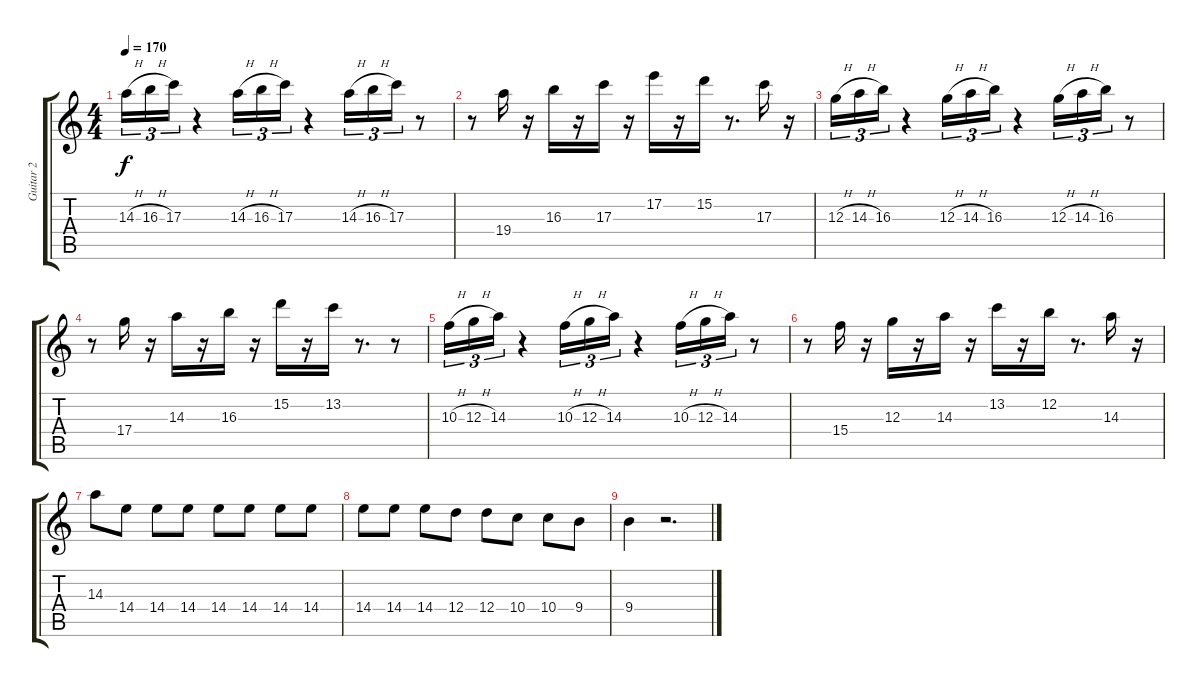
\track ("Guitar 2" "Guitar 2") {instrument distortionguitar}
\staff {score tabs}
\tuning (E4 B3 G3 D3 A2 E2) {hide}
\ts (4 4)
\tempo 170
\clef g2
\ks c
14.3{h}.16{tu (3 2) dy f} 16.3{h}.16{tu (3 2)} 17.3.16{tu (3 2)} r.4 14.3{h}.16{tu (3 2)} 16.3{h}.16{tu (3 2)} 17.3.16{tu (3 2)} r.4 14.3{h}.16{tu (3 2)} 16.3{h}.16{tu (3 2)} 17.3.16{tu (3 2)} r.8 |
r.8 19.4.16 r.16 16.3.16 r.16 17.3.16 r.16 17.2.16 r.16 15.2.16 r.8{d} 17.3.16 r.16 |
12.3{h}.16{tu (3 2)} 14.3{h}.16{tu (3 2)} 16.3.16{tu (3 2)} r.4 12.3{h}.16{tu (3 2)} 14.3{h}.16{tu (3 2)} 16.3.16{tu (3 2)} r.4 12.3{h}.16{tu (3 2)} 14.3{h}.16{tu (3 2)} 16.3.16{tu (3 2)} r.8 |
r.8 17.4.16 r.16 14.3.16 r.16 16.3.16 r.16 15.2.16 r.16 13.2.16 r.8{d} r.8 |
10.3{h}.16{tu (3 2)} 12.3{h}.16{tu (3 2)} 14.3.16{tu (3 2)} r.4 10.3{h}.16{tu (3 2)} 12.3{h}.16{tu (3 2)} 14.3.16{tu (3 2)} r.4 10.3{h}.16{tu (3 2)} 12.3{h}.16{tu (3 2)} 14.3.16{tu (3 2)} r.8 |
r.8 15.4.16 r.16 12.3.16 r.16 14.3.16 r.16 13.2.16 r.16 12.2.16 r.8{d} 14.3.16 r.16 |
14.3.8 14.4.8 14.4.8 14.4.8 14.4.8 14.4.8 14.4.8 14.4.8 |
14.4.8 14.4.8 14.4.8 12.4.8 12.4.8 10.4.8 10.4.8 9.4.8 |
9.4.4 r.2{d}
